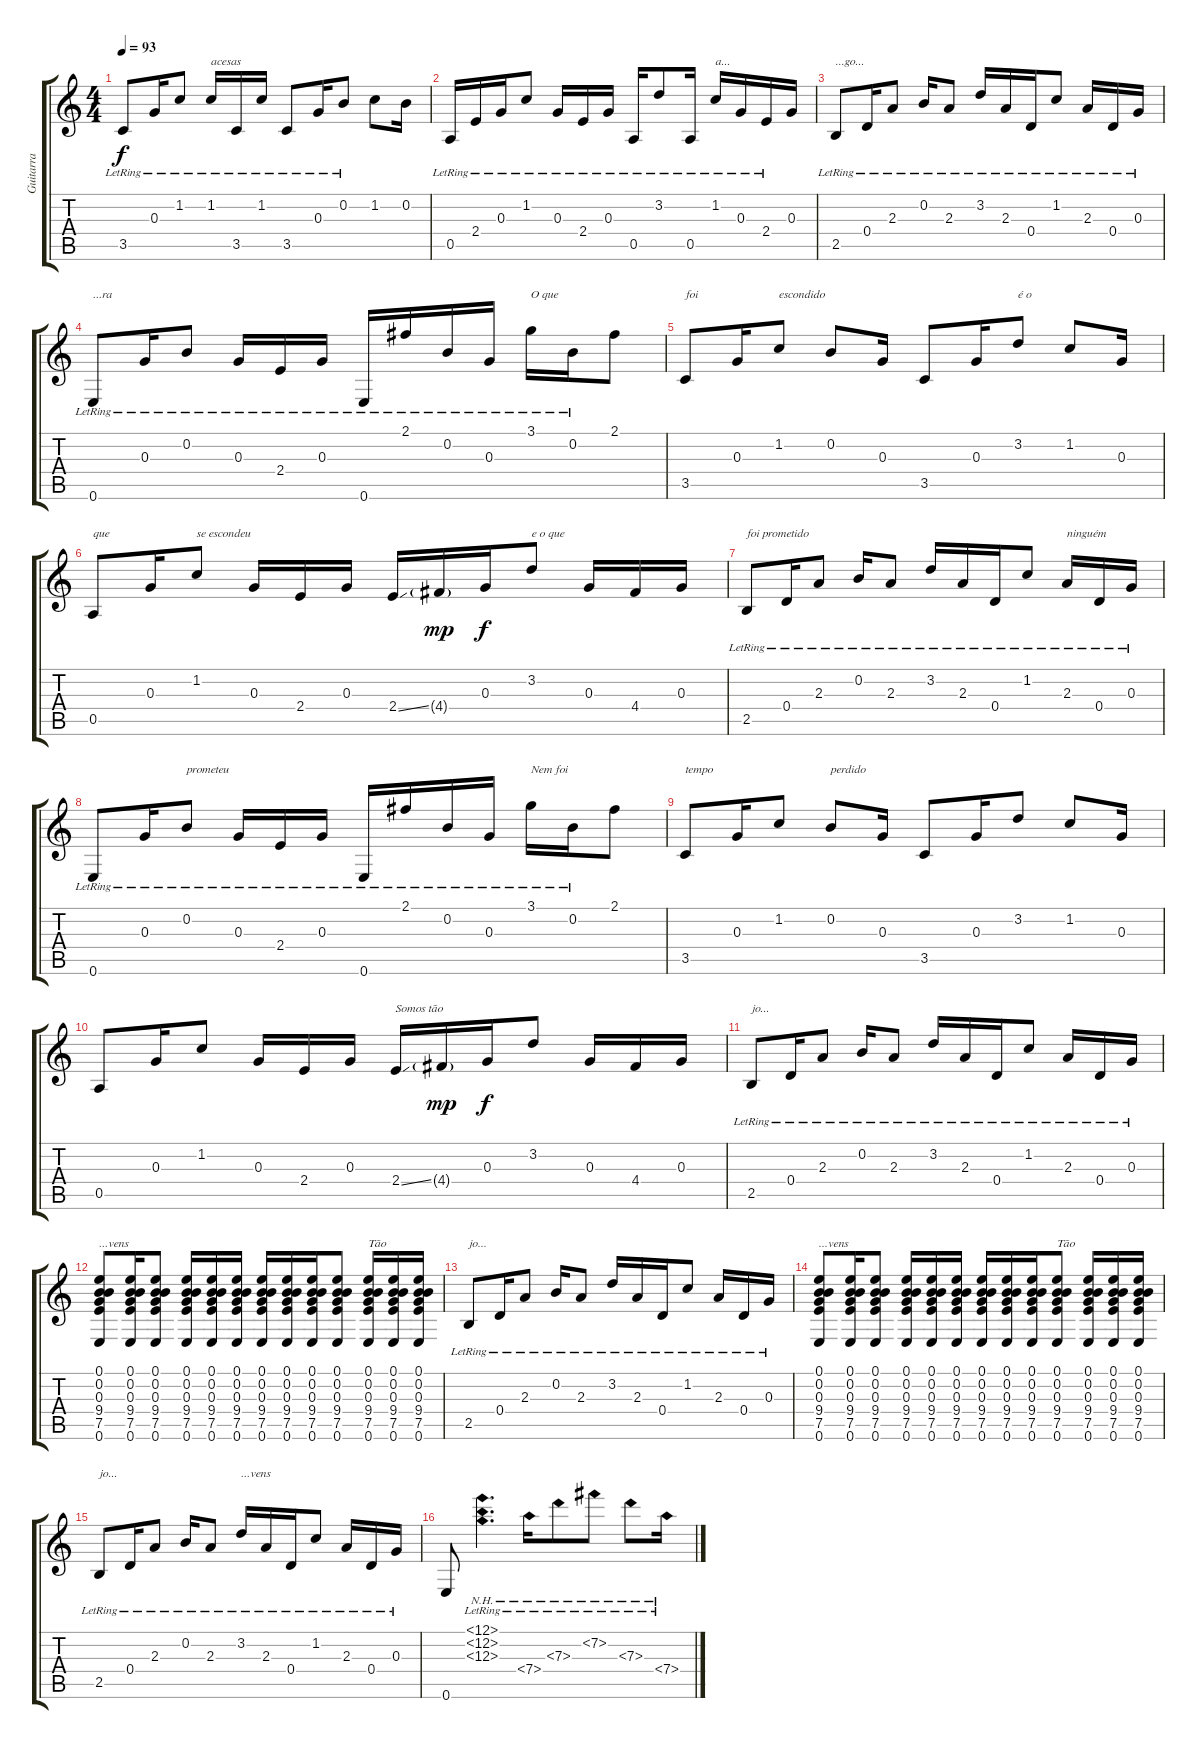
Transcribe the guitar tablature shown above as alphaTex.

\track ("Guitarra" "Guitarra") {instrument electricguitarclean}
\staff {score tabs}
\tuning (E4 B3 G3 D3 A2 E2) {hide}
\ts (4 4)
\tempo 93
\clef g2
\ks c
3.5{lr}.8{dy f} 0.3{lr}.16 1.2{lr}.8 1.2{lr}.16{txt "acesas"} 3.5{lr}.16 1.2{lr}.16 3.5{lr}.8 0.3{lr}.16 0.2{lr}.8 1.2.8 0.2.16 |
0.5{lr}.16 2.4{lr}.16 0.3{lr}.16 1.2{lr}.8 0.3{lr}.16 2.4{lr}.16 0.3{lr}.16 0.5{lr}.16 3.2{lr}.8 0.5{lr}.16 1.2{lr}.16{txt "a..."} 0.3{lr}.16 2.4{lr}.16 0.3.16 |
2.5{lr}.8{txt "...go..."} 0.4{lr}.16 2.3{lr}.8 0.2{lr}.16 2.3{lr}.8 3.2{lr}.16 2.3{lr}.16 0.4{lr}.16 1.2{lr}.8 2.3{lr}.16 0.4{lr}.16 0.3{lr}.16 |
0.6{lr}.8{txt "...ra"} 0.3{lr}.16 0.2{lr}.8 0.3{lr}.16 2.4{lr}.16 0.3{lr}.16 0.6{lr}.16 2.1{lr}.16 0.2{lr}.16 0.3{lr}.16 3.1{lr}.16{txt "O que"} 0.2{lr}.16 2.1.8 |
3.5.8{txt "foi"} 0.3.16 1.2.8{txt "escondido"} 0.2.8 0.3.16 3.5.8 0.3.16 3.2.8{txt "é o"} 1.2.8 0.3.16 |
0.5.8{txt "que"} 0.3.16 1.2.8{txt "se escondeu"} 0.3.16 2.4.16 0.3.16 2.4{ss}.16 4.4{g}.16{dy mp} 0.3.16{dy f} 3.2.8{txt "e o que"} 0.3.16 4.4.16 0.3.16 |
2.5{lr}.8{txt "foi prometido"} 0.4{lr}.16 2.3{lr}.8 0.2{lr}.16 2.3{lr}.8 3.2{lr}.16 2.3{lr}.16 0.4{lr}.16 1.2{lr}.8 2.3{lr}.16{txt "ninguém"} 0.4{lr}.16 0.3{lr}.16 |
0.6{lr}.8 0.3{lr}.16 0.2{lr}.8{txt "prometeu"} 0.3{lr}.16 2.4{lr}.16 0.3{lr}.16 0.6{lr}.16 2.1{lr}.16 0.2{lr}.16 0.3{lr}.16 3.1{lr}.16{txt "Nem foi"} 0.2{lr}.16 2.1.8 |
3.5.8{txt "tempo"} 0.3.16 1.2.8 0.2.8{txt "perdido"} 0.3.16 3.5.8 0.3.16 3.2.8 1.2.8 0.3.16 |
0.5.8 0.3.16 1.2.8 0.3.16 2.4.16 0.3.16 2.4{ss}.16{txt "Somos tão"} 4.4{g}.16{dy mp} 0.3.16{dy f} 3.2.8 0.3.16 4.4.16 0.3.16 |
2.5{lr}.8{txt "jo..."} 0.4{lr}.16 2.3{lr}.8 0.2{lr}.16 2.3{lr}.8 3.2{lr}.16 2.3{lr}.16 0.4{lr}.16 1.2{lr}.8 2.3{lr}.16 0.4{lr}.16 0.3{lr}.16 |
(0.1 0.2 0.3 9.4 7.5 0.6).8{txt "...vens"} (0.1 0.2 0.3 9.4 7.5 0.6).16 (0.1 0.2 0.3 9.4 7.5 0.6).8 (0.1 0.2 0.3 9.4 7.5 0.6).16 (0.1 0.2 0.3 9.4 7.5 0.6).16 (0.1 0.2 0.3 9.4 7.5 0.6).16 (0.1 0.2 0.3 9.4 7.5 0.6).16 (0.1 0.2 0.3 9.4 7.5 0.6).16 (0.1 0.2 0.3 9.4 7.5 0.6).16 (0.1 0.2 0.3 9.4 7.5 0.6).8 (0.1 0.2 0.3 9.4 7.5 0.6).16{txt "Tão"} (0.1 0.2 0.3 9.4 7.5 0.6).16 (0.1 0.2 0.3 9.4 7.5 0.6).16 |
2.5{lr}.8{txt "jo..."} 0.4{lr}.16 2.3{lr}.8 0.2{lr}.16 2.3{lr}.8 3.2{lr}.16 2.3{lr}.16 0.4{lr}.16 1.2{lr}.8 2.3{lr}.16 0.4{lr}.16 0.3{lr}.16 |
(0.1 0.2 0.3 9.4 7.5 0.6).8{txt "...vens"} (0.1 0.2 0.3 9.4 7.5 0.6).16 (0.1 0.2 0.3 9.4 7.5 0.6).8 (0.1 0.2 0.3 9.4 7.5 0.6).16 (0.1 0.2 0.3 9.4 7.5 0.6).16 (0.1 0.2 0.3 9.4 7.5 0.6).16 (0.1 0.2 0.3 9.4 7.5 0.6).16 (0.1 0.2 0.3 9.4 7.5 0.6).16 (0.1 0.2 0.3 9.4 7.5 0.6).16 (0.1 0.2 0.3 9.4 7.5 0.6).8{txt "Tão"} (0.1 0.2 0.3 9.4 7.5 0.6).16 (0.1 0.2 0.3 9.4 7.5 0.6).16 (0.1 0.2 0.3 9.4 7.5 0.6).16 |
2.5{lr}.8{txt "jo..."} 0.4{lr}.16 2.3{lr}.8 0.2{lr}.16 2.3{lr}.8 3.2{lr}.16{txt "...vens"} 2.3{lr}.16 0.4{lr}.16 1.2{lr}.8 2.3{lr}.16 0.4{lr}.16 0.3{lr}.16 |
0.6.8 (12.1{nh lr} 12.2{nh lr} 12.3{nh lr}).4{d} 7.4{nh lr}.16 7.3{nh lr}.8 7.2{nh lr}.8 7.3{nh lr}.8 7.4{nh lr}.16
